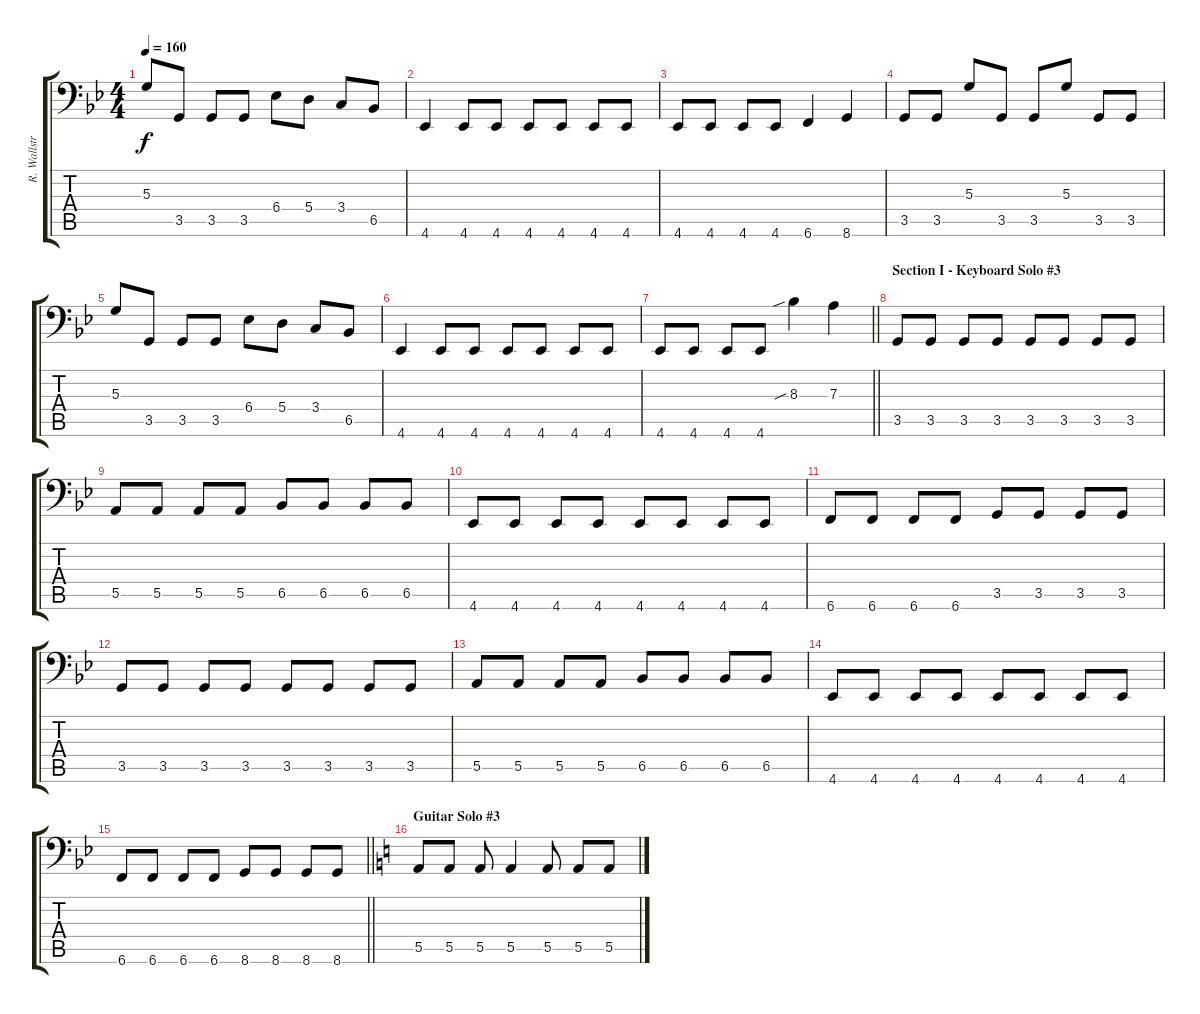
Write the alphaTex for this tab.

\track ("R. Wallström (Bass)" "R. Wallstr") {instrument electricbassfinger}
\staff {score tabs}
\tuning (C3 G2 D2 A1 E1 B0) {hide}
\ts (4 4)
\tempo 160
\clef f4
\ks gminor
5.3.8{dy f} 3.5.8 3.5.8 3.5.8 6.4.8 5.4.8 3.4.8 6.5.8 |
4.6.4 4.6.8 4.6.8 4.6.8 4.6.8 4.6.8 4.6.8 |
4.6.8 4.6.8 4.6.8 4.6.8 6.6.4 8.6.4 |
3.5.8 3.5.8 5.3.8 3.5.8 3.5.8 5.3.8 3.5.8 3.5.8 |
5.3.8 3.5.8 3.5.8 3.5.8 6.4.8 5.4.8 3.4.8 6.5.8 |
4.6.4 4.6.8 4.6.8 4.6.8 4.6.8 4.6.8 4.6.8 |
\barLineRight lightlight
4.6.8 4.6.8 4.6.8 4.6.8 8.3{sib}.4 7.3.4 |
\section ("" "Section I - Keyboard Solo #3")
3.5.8 3.5.8 3.5.8 3.5.8 3.5.8 3.5.8 3.5.8 3.5.8 |
5.5.8 5.5.8 5.5.8 5.5.8 6.5.8 6.5.8 6.5.8 6.5.8 |
4.6.8 4.6.8 4.6.8 4.6.8 4.6.8 4.6.8 4.6.8 4.6.8 |
6.6.8 6.6.8 6.6.8 6.6.8 3.5.8 3.5.8 3.5.8 3.5.8 |
3.5.8 3.5.8 3.5.8 3.5.8 3.5.8 3.5.8 3.5.8 3.5.8 |
5.5.8 5.5.8 5.5.8 5.5.8 6.5.8 6.5.8 6.5.8 6.5.8 |
4.6.8 4.6.8 4.6.8 4.6.8 4.6.8 4.6.8 4.6.8 4.6.8 |
\barLineRight lightlight
6.6.8 6.6.8 6.6.8 6.6.8 8.6.8 8.6.8 8.6.8 8.6.8 |
\section ("" "Guitar Solo #3")
\ks aminor
5.5.8 5.5.8 5.5.8 5.5.4 5.5.8 5.5.8 5.5.8
